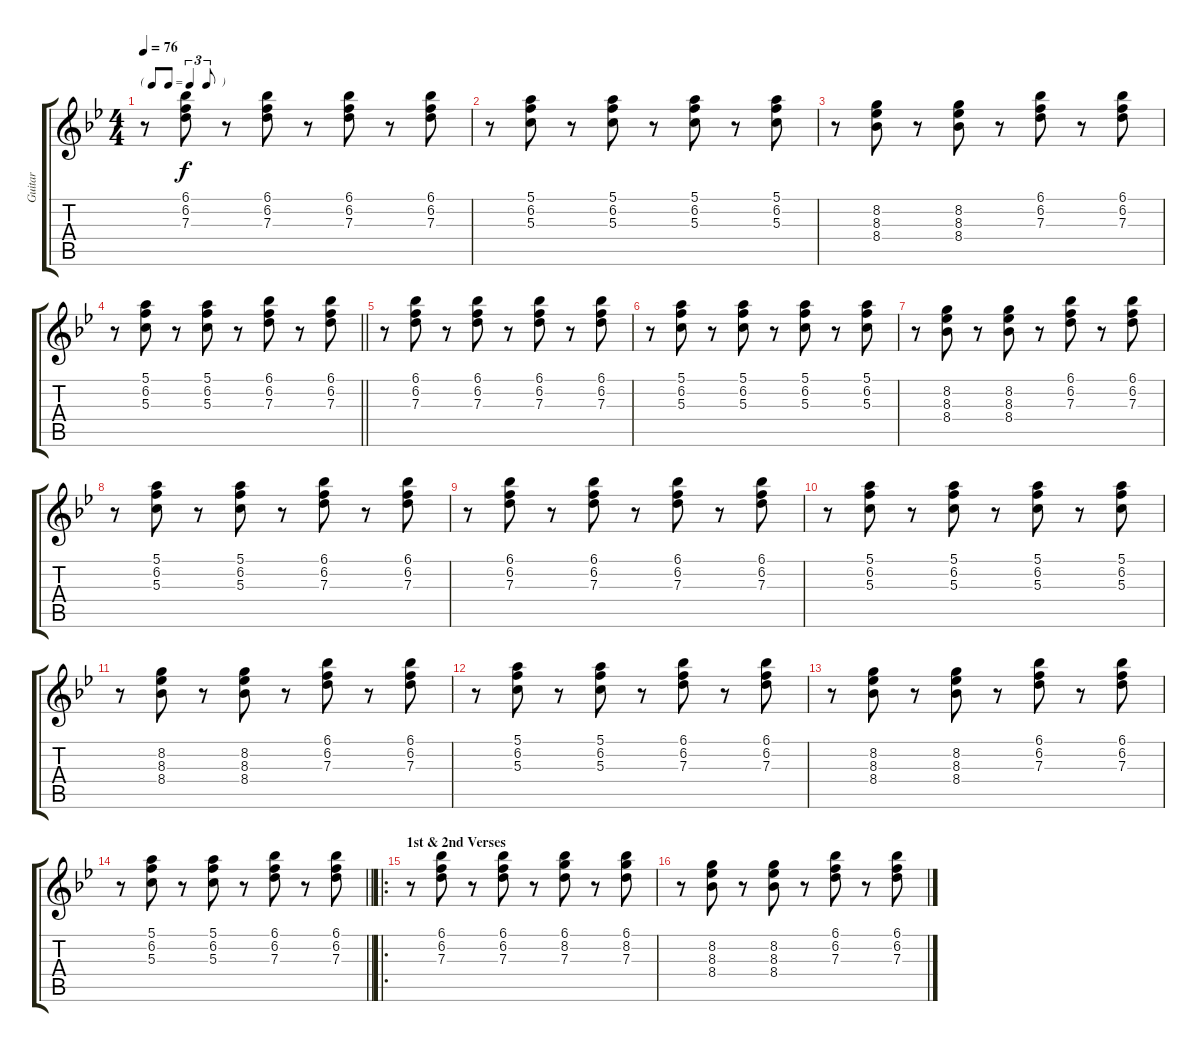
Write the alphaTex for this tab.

\track ("Guitar" "Guitar") {instrument electricguitarclean}
\staff {score tabs}
\tuning (E4 B3 G3 D3 A2 E2) {hide}
\ts (4 4)
\tf triplet8th
\tempo 76
\clef g2
\ks bb
r.8{dy f instrument electricguitarclean} (6.1 6.2 7.3).8 r.8 (6.1 6.2 7.3).8 r.8 (6.1 6.2 7.3).8 r.8 (6.1 6.2 7.3).8 |
r.8 (5.1 6.2 5.3).8 r.8 (5.1 6.2 5.3).8 r.8 (5.1 6.2 5.3).8 r.8 (5.1 6.2 5.3).8 |
r.8 (8.2 8.3 8.4).8 r.8 (8.2 8.3 8.4).8 r.8 (6.1 6.2 7.3).8 r.8 (6.1 6.2 7.3).8 |
\barLineRight lightlight
r.8 (5.1 6.2 5.3).8 r.8 (5.1 6.2 5.3).8 r.8 (6.1 6.2 7.3).8 r.8 (6.1 6.2 7.3).8 |
r.8 (6.1 6.2 7.3).8 r.8 (6.1 6.2 7.3).8 r.8 (6.1 6.2 7.3).8 r.8 (6.1 6.2 7.3).8 |
r.8 (5.1 6.2 5.3).8 r.8 (5.1 6.2 5.3).8 r.8 (5.1 6.2 5.3).8 r.8 (5.1 6.2 5.3).8 |
r.8 (8.2 8.3 8.4).8 r.8 (8.2 8.3 8.4).8 r.8 (6.1 6.2 7.3).8 r.8 (6.1 6.2 7.3).8 |
r.8 (5.1 6.2 5.3).8 r.8 (5.1 6.2 5.3).8 r.8 (6.1 6.2 7.3).8 r.8 (6.1 6.2 7.3).8 |
r.8 (6.1 6.2 7.3).8 r.8 (6.1 6.2 7.3).8 r.8 (6.1 6.2 7.3).8 r.8 (6.1 6.2 7.3).8 |
r.8 (5.1 6.2 5.3).8 r.8 (5.1 6.2 5.3).8 r.8 (5.1 6.2 5.3).8 r.8 (5.1 6.2 5.3).8 |
r.8 (8.2 8.3 8.4).8 r.8 (8.2 8.3 8.4).8 r.8 (6.1 6.2 7.3).8 r.8 (6.1 6.2 7.3).8 |
r.8 (5.1 6.2 5.3).8 r.8 (5.1 6.2 5.3).8 r.8 (6.1 6.2 7.3).8 r.8 (6.1 6.2 7.3).8 |
r.8 (8.2 8.3 8.4).8 r.8 (8.2 8.3 8.4).8 r.8 (6.1 6.2 7.3).8 r.8 (6.1 6.2 7.3).8 |
\barLineRight lightlight
r.8 (5.1 6.2 5.3).8 r.8 (5.1 6.2 5.3).8 r.8 (6.1 6.2 7.3).8 r.8 (6.1 6.2 7.3).8 |
\ro
\section ("" "1st & 2nd Verses")
r.8 (6.1 6.2 7.3).8 r.8 (6.1 6.2 7.3).8 r.8 (6.1 8.2 7.3).8 r.8 (6.1 8.2 7.3).8 |
r.8 (8.2 8.3 8.4).8 r.8 (8.2 8.3 8.4).8 r.8 (6.1 6.2 7.3).8 r.8 (6.1 6.2 7.3).8
